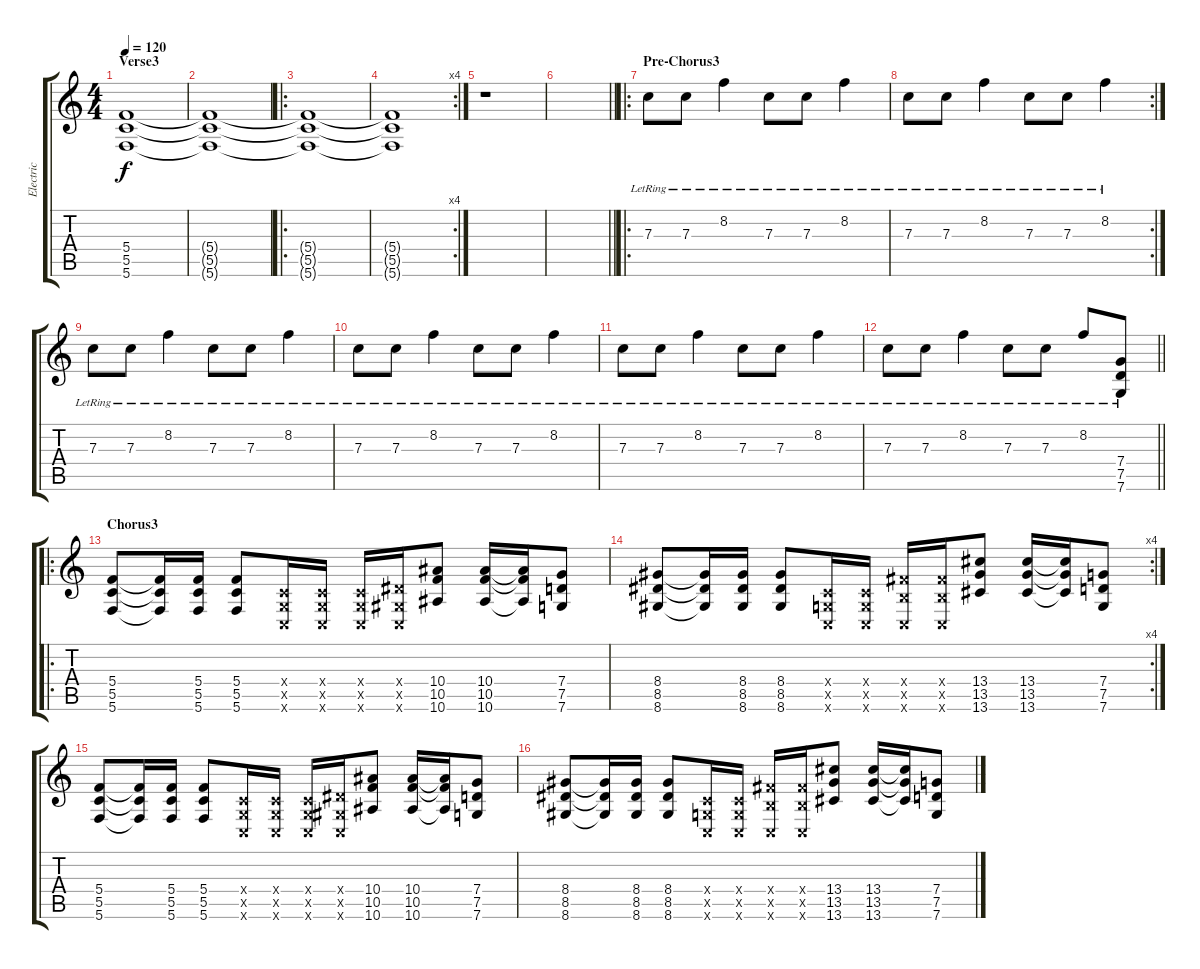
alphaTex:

\track ("Electric" "Electric") {instrument electricguitarclean}
\staff {score tabs}
\tuning (D4 A3 F3 C3 G2 C2) {hide}
\ts (4 4)
\section ("" "Verse3")
\tempo 120
\clef g2
\ks c
(5.4 5.5 5.6).1{dy f} |
(5.4{t} 5.5{t} 5.6{t}).1 |
\ro
(5.4{t} 5.5{t} 5.6{t}).1 |
\rc 4
(5.4{t} 5.5{t} 5.6{t}).1 |
r.1 |
\barLineRight lightlight
|
\ro
\section ("" "Pre-Chorus3")
7.3{lr}.8 7.3{lr}.8 8.2{lr}.4 7.3{lr}.8 7.3{lr}.8 8.2{lr}.4 |
\rc 2
7.3{lr}.8 7.3{lr}.8 8.2{lr}.4 7.3{lr}.8 7.3{lr}.8 8.2{lr}.4 |
7.3{lr}.8 7.3{lr}.8 8.2{lr}.4 7.3{lr}.8 7.3{lr}.8 8.2{lr}.4 |
7.3{lr}.8 7.3{lr}.8 8.2{lr}.4 7.3{lr}.8 7.3{lr}.8 8.2{lr}.4 |
7.3{lr}.8 7.3{lr}.8 8.2{lr}.4 7.3{lr}.8 7.3{lr}.8 8.2{lr}.4 |
\barLineRight lightlight
7.3{lr}.8 7.3{lr}.8 8.2{lr}.4 7.3{lr}.8 7.3{lr}.8 8.2{lr}.8 (7.4{lr} 7.5{lr} 7.6{lr}).8 |
\ro
\section ("" "Chorus3")
(5.4 5.5 5.6).8 (5.4{t} 5.5{t} 5.6{t}).16 (5.4 5.5 5.6).16 (5.4 5.5 5.6).8 (0.4{x} 0.5{x} 0.6{x}).16 (0.4{x} 0.5{x} 0.6{x}).16 (0.4{x} 0.5{x} 0.6{x}).16 (3.4{x} 1.5{x} 0.6{x}).16 (10.4 10.5 10.6).8 (10.4 10.5 10.6).16 (10.4{t} 10.5{t} 10.6{t}).16 (7.4 7.5 7.6).8 |
\rc 4
(8.4 8.5 8.6).8 (8.4{t} 8.5{t} 8.6{t}).16 (8.4 8.5 8.6).16 (8.4 8.5 8.6).8 (0.4{x} 0.5{x} 0.6{x}).16 (0.4{x} 0.5{x} 0.6{x}).16 (6.4{x} 4.5{x} 0.6{x}).16 (6.4{x} 4.5{x} 0.6{x}).16 (13.4 13.5 13.6).8 (13.4 13.5 13.6).16 (13.4{t} 13.5{t} 13.6{t}).16 (7.4 7.5 7.6).8 |
(5.4 5.5 5.6).8 (5.4{t} 5.5{t} 5.6{t}).16 (5.4 5.5 5.6).16 (5.4 5.5 5.6).8 (0.4{x} 0.5{x} 0.6{x}).16 (0.4{x} 0.5{x} 0.6{x}).16 (0.4{x} 0.5{x} 0.6{x}).16 (3.4{x} 1.5{x} 0.6{x}).16 (10.4 10.5 10.6).8 (10.4 10.5 10.6).16 (10.4{t} 10.5{t} 10.6{t}).16 (7.4 7.5 7.6).8 |
(8.4 8.5 8.6).8 (8.4{t} 8.5{t} 8.6{t}).16 (8.4 8.5 8.6).16 (8.4 8.5 8.6).8 (0.4{x} 0.5{x} 0.6{x}).16 (0.4{x} 0.5{x} 0.6{x}).16 (6.4{x} 4.5{x} 0.6{x}).16 (6.4{x} 4.5{x} 0.6{x}).16 (13.4 13.5 13.6).8 (13.4 13.5 13.6).16 (13.4{t} 13.5{t} 13.6{t}).16 (7.4 7.5 7.6).8
